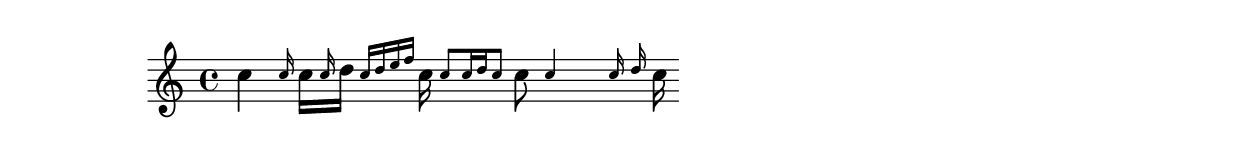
\header
{
  texidoc = "Grace note runs have their own spacing variables in
  @code{Score.GraceSpacing}. So differing grace note lengths inside a
  run are spaced accordingly. "
}

\version "2.12.0"

\paper {  ragged-right = ##t }

\relative c''
{
  c4
  \grace { c16  }
  c
  \grace { c16  }
  d
  \grace { c16[ d e f] }
  c
  \grace { c8[ c16 d c8]  }
  c
  \override Score.GraceSpacing #'spacing-increment = #2.0

  \grace { c4 c16 d16  }
  c
} 
